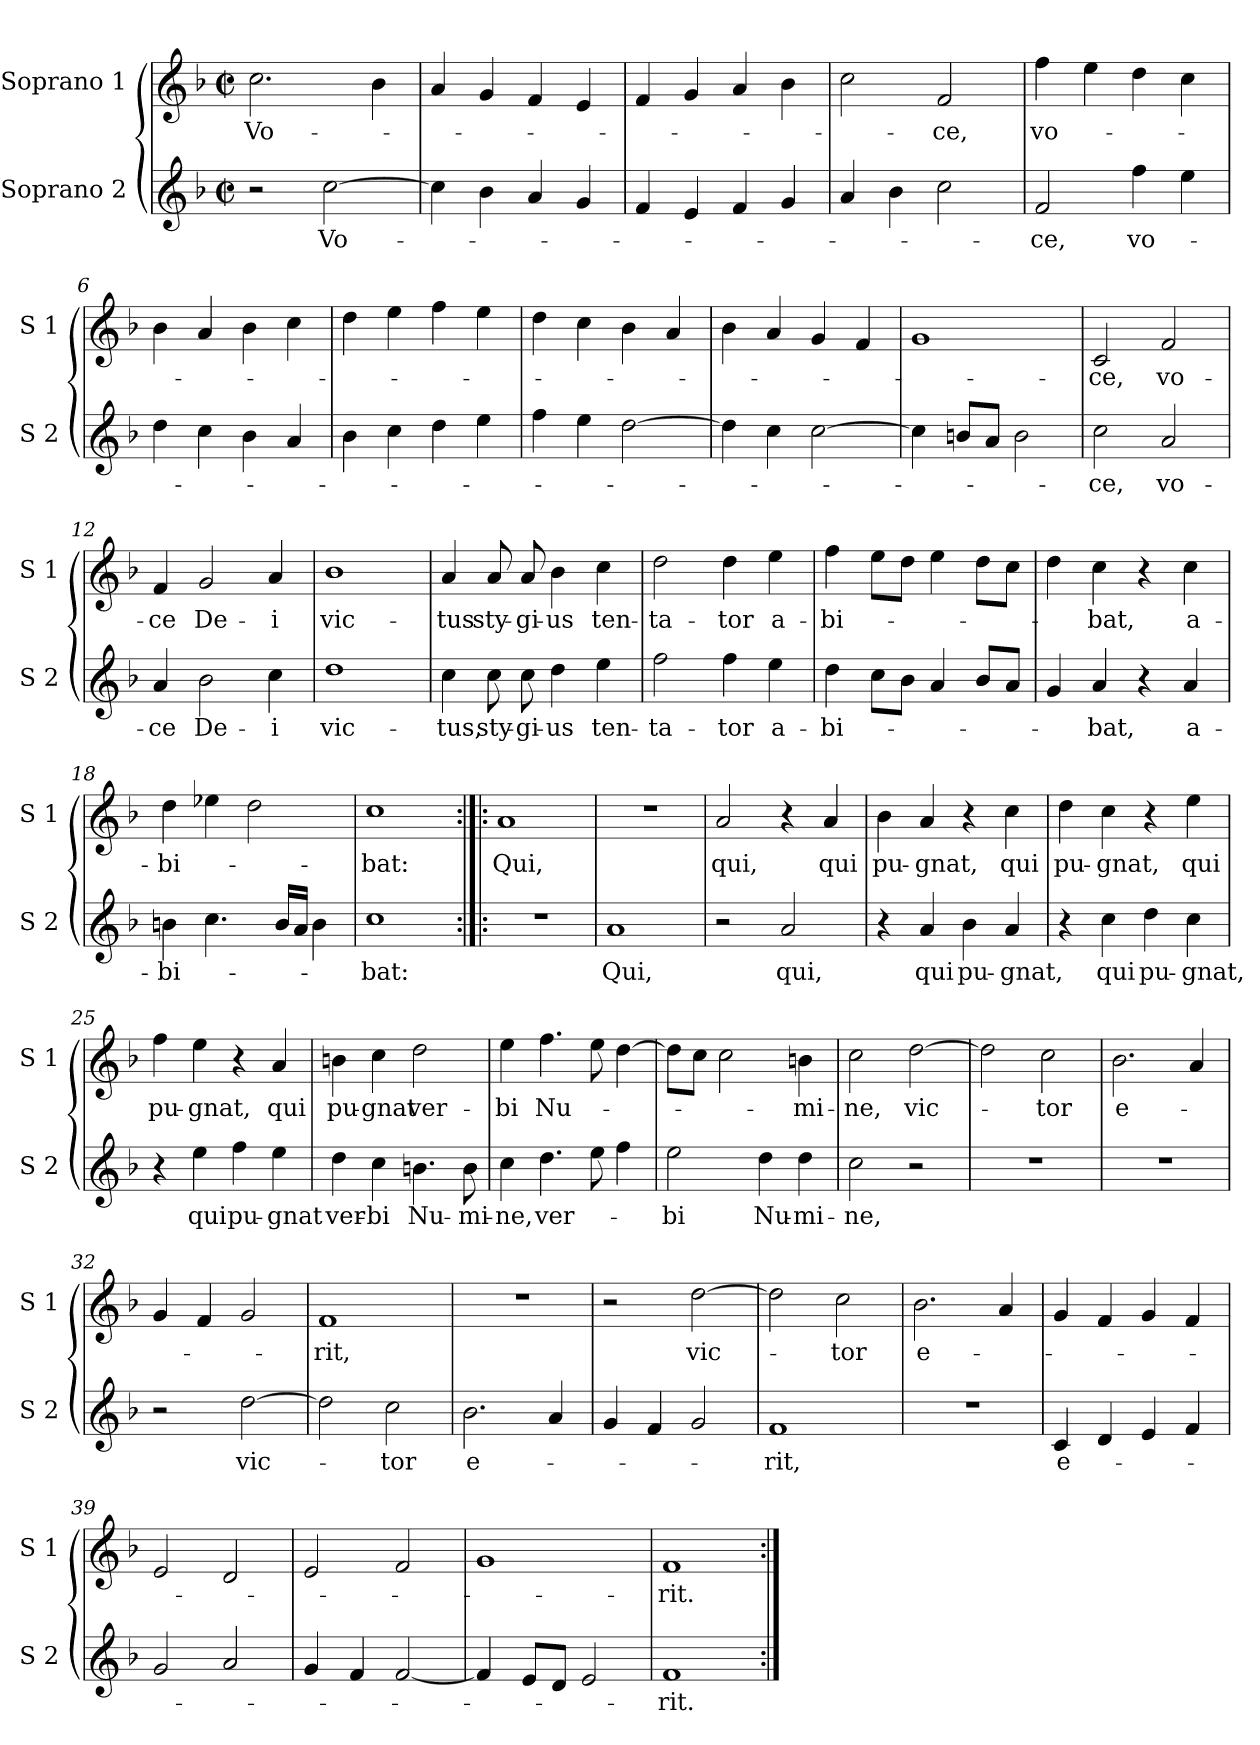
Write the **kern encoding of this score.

**kern	**text	**kern	**text
*part2	*part2	*part1	*part1
*staff2	*staff2	*staff1	*staff1
*I"Soprano 2	*	*I"Soprano 1	*
*I'S 2	*	*I'S 1	*
*clefG2	*	*clefG2	*
*k[b-]	*	*k[b-]	*
*F:	*	*F:	*
*M2/2	*	*M2/2	*
*met(c|)	*	*met(c|)	*
=1	=1	=1	=1
!	!	!	!LO:LY:b
2r	.	2.cc\	Vo-
!	!LO:LY:b	!	!
[2cc\	Vo-	.	.
.	.	4b-\	.
=2	=2	=2	=2
4cc\]	.	4a/	.
4b-\	.	4g/	.
4a/	.	4f/	.
4g/	.	4e/	.
=3	=3	=3	=3
4f/	.	4f/	.
4e/	.	4g/	.
4f/	.	4a/	.
4g/	.	4b-\	.
=4	=4	=4	=4
4a/	.	2cc\	.
4b-\	.	.	.
!	!	!	!LO:LY:b
2cc\	.	2f/	-ce,
=5	=5	=5	=5
!	!LO:LY:b	!	!LO:LY:b
2f/	-ce,	4ff\	vo-
.	.	4ee\	.
!	!LO:LY:b	!	!
4ff\	vo-	4dd\	.
4ee\	.	4cc\	.
!!LO:LB:g=z
=6	=6	=6	=6
4dd\	.	4b-\	.
4cc\	.	4a/	.
4b-\	.	4b-\	.
4a/	.	4cc\	.
=7	=7	=7	=7
4b-\	.	4dd\	.
4cc\	.	4ee\	.
4dd\	.	4ff\	.
4ee\	.	4ee\	.
=8	=8	=8	=8
4ff\	.	4dd\	.
4ee\	.	4cc\	.
[2dd\	.	4b-\	.
.	.	4a/	.
=9	=9	=9	=9
4dd\]	.	4b-\	.
4cc\	.	4a/	.
[2cc\	.	4g/	.
.	.	4f/	.
=10	=10	=10	=10
4cc\]	.	1g	.
8bn/L	.	.	.
8a/J	.	.	.
2b\	.	.	.
!!LO:LB:g=z
=11	=11	=11	=11
!	!LO:LY:b	!	!LO:LY:b
2cc\	-ce,	2c/	-ce,
!	!LO:LY:b	!	!LO:LY:b
2a/	vo-	2f/	vo-
=12	=12	=12	=12
!	!LO:LY:b	!	!LO:LY:b
4a/	-ce	4f/	-ce
!	!LO:LY:b	!	!LO:LY:b
2b-\	De-	2g/	De-
!	!LO:LY:b	!	!LO:LY:b
4cc\	-i	4a/	-i
=13	=13	=13	=13
!	!LO:LY:b	!	!LO:LY:b
1dd	vic-	1b-	vic-
=14	=14	=14	=14
!	!LO:LY:b	!	!LO:LY:b
4cc\	-tus,	4a/	-tus
!	!LO:LY:b	!	!LO:LY:b
8cc\	sty-	8a/	sty-
!	!LO:LY:b	!	!LO:LY:b
8cc\	-gi-	8a/	-gi-
!	!LO:LY:b	!	!LO:LY:b
4dd\	-us	4b-\	-us
!	!LO:LY:b	!	!LO:LY:b
4ee\	ten-	4cc\	ten-
=15	=15	=15	=15
!	!LO:LY:b	!	!LO:LY:b
2ff\	-ta-	2dd\	-ta-
!	!LO:LY:b	!	!LO:LY:b
4ff\	-tor	4dd\	-tor
!	!LO:LY:b	!	!LO:LY:b
4ee\	a-	4ee\	a-
!!LO:LB:g=z
=16	=16	=16	=16
!	!LO:LY:b	!	!LO:LY:b
4dd\	-bi-	4ff\	-bi-
8cc\L	.	8ee\L	.
8b-\J	.	8dd\J	.
4a/	.	4ee\	.
8b-/L	.	8dd\L	.
8a/J	.	8cc\J	.
=17	=17	=17	=17
4g/	.	4dd\	.
!	!LO:LY:b	!	!LO:LY:b
4a/	-bat,	4cc\	-bat,
4r	.	4r	.
!	!LO:LY:b	!	!LO:LY:b
4a/	a-	4cc\	a-
=18	=18	=18	=18
!	!LO:LY:b	!	!LO:LY:b
4bn\	-bi-	4dd\	-bi-
4.cc\	.	4ee-X\	.
.	.	2dd\	.
16b/LL	.	.	.
16a/JJ	.	.	.
4b\	.	.	.
=19	=19	=19	=19
!	!LO:LY:b	!	!LO:LY:b
1cc	-bat:	1cc	-bat:
=20:|!|:	=20:|!|:	=20:|!|:	=20:|!|:
!	!	!	!LO:LY:b
1r	.	1a	Qui,
!!LO:LB:g=z
=21	=21	=21	=21
!	!LO:LY:b	!	!
1a	Qui,	1r	.
=22	=22	=22	=22
!	!	!	!LO:LY:b
2r	.	2a/	qui,
!	!LO:LY:b	!	!
2a/	qui,	4r	.
!	!	!	!LO:LY:b
.	.	4a/	qui
=23	=23	=23	=23
!	!	!	!LO:LY:b
4r	.	4b-\	pu-
!	!LO:LY:b	!	!LO:LY:b
4a/	qui	4a/	-gnat,
!	!LO:LY:b	!	!
4b-\	pu-	4r	.
!	!LO:LY:b	!	!LO:LY:b
4a/	-gnat,	4cc\	qui
=24	=24	=24	=24
!	!	!	!LO:LY:b
4r	.	4dd\	pu-
!	!LO:LY:b	!	!LO:LY:b
4cc\	qui	4cc\	-gnat,
!	!LO:LY:b	!	!
4dd\	pu-	4r	.
!	!LO:LY:b	!	!LO:LY:b
4cc\	-gnat,	4ee\	qui
=25	=25	=25	=25
!	!	!	!LO:LY:b
4r	.	4ff\	pu-
!	!LO:LY:b	!	!LO:LY:b
4ee\	qui	4ee\	-gnat,
!	!LO:LY:b	!	!
4ff\	pu-	4r	.
!	!LO:LY:b	!	!LO:LY:b
4ee\	-gnat	4a/	qui
=26	=26	=26	=26
!	!LO:LY:b	!	!LO:LY:b
4dd\	ver-	4bn\	pu-
!	!LO:LY:b	!	!LO:LY:b
4cc\	-bi	4cc\	-gnat
!	!LO:LY:b	!	!LO:LY:b
4.bn\	Nu-	2dd\	ver-
!	!LO:LY:b	!	!
8b\	-mi-	.	.
!!LO:PB:g=z
=27	=27	=27	=27
!	!LO:LY:b	!	!LO:LY:b
4cc\	-ne,	4ee\	-bi
!	!LO:LY:b	!	!LO:LY:b
4.dd\	ver-	4.ff\	Nu-
8ee\	.	8ee\	.
4ff\	.	[4dd\	.
=28	=28	=28	=28
!	!LO:LY:b	!	!
2ee\	-bi	8dd\L]	.
.	.	8cc\J	.
.	.	2cc\	.
!	!LO:LY:b	!	!
4dd\	Nu-	.	.
!	!LO:LY:b	!	!LO:LY:b
4dd\	-mi-	4bn\	-mi-
=29	=29	=29	=29
!	!LO:LY:b	!	!LO:LY:b
2cc\	-ne,	2cc\	-ne,
!	!	!	!LO:LY:b
2r	.	[2dd\	vic-
=30	=30	=30	=30
1r	.	2dd\]	.
!	!	!	!LO:LY:b
.	.	2cc\	-tor
=31	=31	=31	=31
!	!	!	!LO:LY:b
1r	.	2.b-\	e-
.	.	4a/	.
!!LO:LB:g=z
=32	=32	=32	=32
2r	.	4g/	.
.	.	4f/	.
!	!LO:LY:b	!	!
[2dd\	vic-	2g/	.
=33	=33	=33	=33
!	!	!	!LO:LY:b
2dd\]	.	1f	-rit,
!	!LO:LY:b	!	!
2cc\	-tor	.	.
=34	=34	=34	=34
!	!LO:LY:b	!	!
2.b-\	e-	1r	.
4a/	.	.	.
=35	=35	=35	=35
4g/	.	2r	.
4f/	.	.	.
!	!	!	!LO:LY:b
2g/	.	[2dd\	vic-
=36	=36	=36	=36
!	!LO:LY:b	!	!
1f	-rit,	2dd\]	.
!	!	!	!LO:LY:b
.	.	2cc\	-tor
!!LO:LB:g=z
=37	=37	=37	=37
!	!	!	!LO:LY:b
1r	.	2.b-\	e-
.	.	4a/	.
=38	=38	=38	=38
!	!LO:LY:b	!	!
4c/	e-	4g/	.
4d/	.	4f/	.
4e/	.	4g/	.
4f/	.	4f/	.
=39	=39	=39	=39
2g/	.	2e/	.
2a/	.	2d/	.
=40	=40	=40	=40
4g/	.	2e/	.
4f/	.	.	.
[2f/	.	2f/	.
=41	=41	=41	=41
4f/]	.	1g	.
8e/L	.	.	.
8d/J	.	.	.
2e/	.	.	.
=42	=42	=42	=42
!	!LO:LY:b	!	!LO:LY:b
1f	-rit.	1f	-rit.
=:|!	=:|!	=:|!	=:|!
*-	*-	*-	*-
